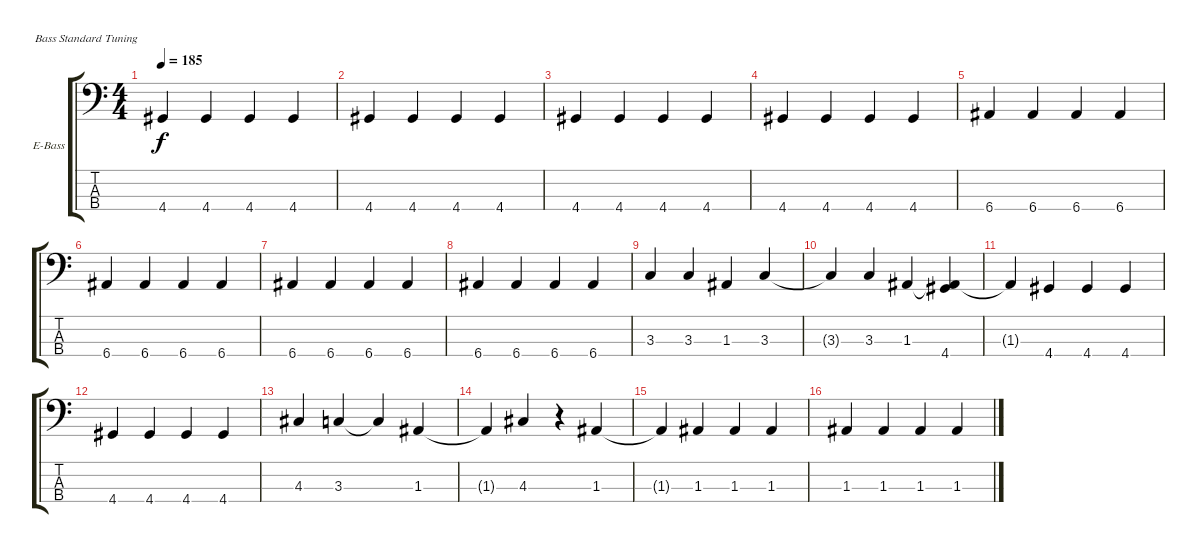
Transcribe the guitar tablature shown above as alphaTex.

\defaultSystemsLayout 4
\bracketExtendMode groupsimilarinstruments
\firstSystemTrackNameOrientation horizontal
\otherSystemsTrackNameOrientation horizontal
\track ("David Desrosiers" "E-Bass") {instrument electricbassfinger}
\staff {score tabs}
\tuning (G2 D2 A1 E1)
\ts (4 4)
\tempo 185
\clef f4
\scale
0.333333
\ks c
4.4.4{dy f} 4.4.4 4.4.4 4.4.4 |
\scale
0.333333 4.4.4 4.4.4 4.4.4 4.4.4 |
\scale
0.333333 4.4.4 4.4.4 4.4.4 4.4.4 |
\scale
0.333333 4.4.4 4.4.4 4.4.4 4.4.4 |
\scale
0.333333 6.4.4 6.4.4 6.4.4 6.4.4 |
\scale
0.333333 6.4.4 6.4.4 6.4.4 6.4.4 |
\scale
0.333333 6.4.4 6.4.4 6.4.4 6.4.4 |
\scale
0.333333 6.4.4 6.4.4 6.4.4 6.4.4 |
\scale
0.333333 3.3.4 3.3.4 1.3.4 3.3.4 |
\scale
0.333333 3.3{t}.4 3.3.4 1.3.4 (4.4 1.3{t}).4 |
\scale
0.333333 1.3{t}.4 4.4.4 4.4.4 4.4.4 |
\scale
0.333333 4.4.4 4.4.4 4.4.4 4.4.4 |
\scale
0.333333 4.3.4 3.3.4 3.3{t}.4 1.3.4 |
\scale
0.333333 1.3{t}.4 4.3.4 r.4 1.3.4 |
\scale
0.333333 1.3{t}.4 1.3.4 1.3.4 1.3.4 |
\scale
0.333333 1.3.4 1.3.4 1.3.4 1.3.4
